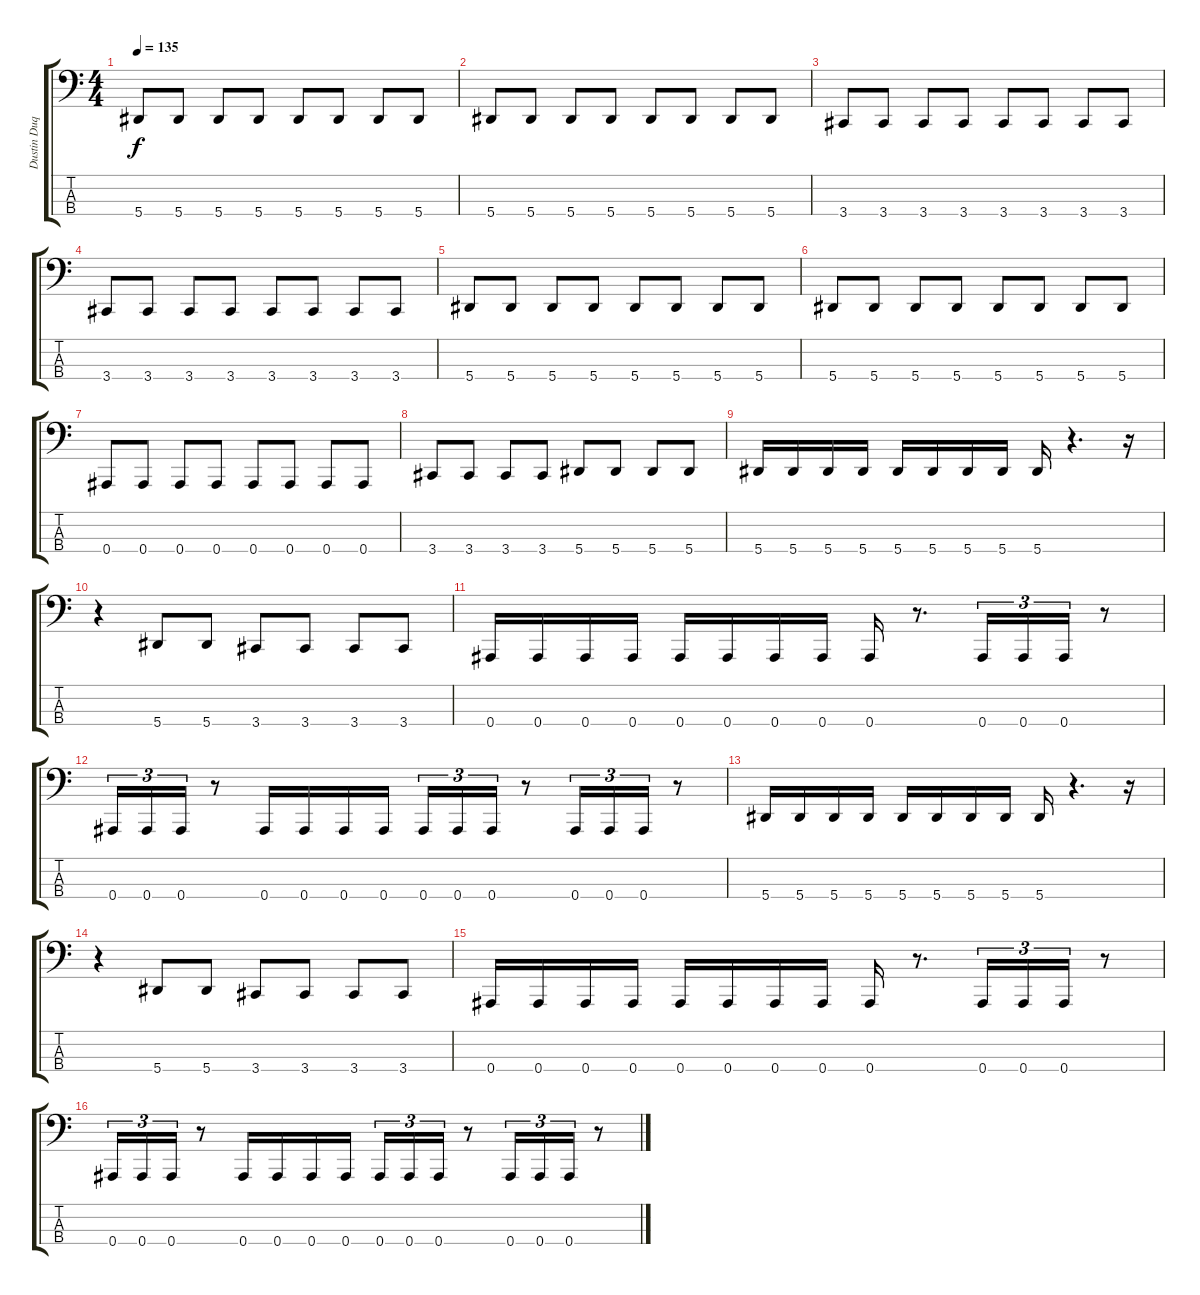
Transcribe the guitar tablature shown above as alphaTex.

\track ("Dustin Duquette" "Dustin Duq") {instrument electricbasspick}
\staff {score tabs}
\tuning (Eb2 Bb1 F1 Bb0) {hide}
\ts (4 4)
\tempo 135
\clef f4
\ks c
5.4.8{dy f} 5.4.8 5.4.8 5.4.8 5.4.8 5.4.8 5.4.8 5.4.8 |
5.4.8 5.4.8 5.4.8 5.4.8 5.4.8 5.4.8 5.4.8 5.4.8 |
3.4.8 3.4.8 3.4.8 3.4.8 3.4.8 3.4.8 3.4.8 3.4.8 |
3.4.8 3.4.8 3.4.8 3.4.8 3.4.8 3.4.8 3.4.8 3.4.8 |
5.4.8 5.4.8 5.4.8 5.4.8 5.4.8 5.4.8 5.4.8 5.4.8 |
5.4.8 5.4.8 5.4.8 5.4.8 5.4.8 5.4.8 5.4.8 5.4.8 |
0.4.8 0.4.8 0.4.8 0.4.8 0.4.8 0.4.8 0.4.8 0.4.8 |
3.4.8 3.4.8 3.4.8 3.4.8 5.4.8 5.4.8 5.4.8 5.4.8 |
5.4.16 5.4.16 5.4.16 5.4.16 5.4.16 5.4.16 5.4.16 5.4.16 5.4.16 r.4{d} r.16 |
r.4 5.4.8 5.4.8 3.4.8 3.4.8 3.4.8 3.4.8 |
0.4.16 0.4.16 0.4.16 0.4.16 0.4.16 0.4.16 0.4.16 0.4.16 0.4.16 r.8{d} 0.4.16{tu (3 2)} 0.4.16{tu (3 2)} 0.4.16{tu (3 2)} r.8 |
0.4.16{tu (3 2)} 0.4.16{tu (3 2)} 0.4.16{tu (3 2)} r.8 0.4.16 0.4.16 0.4.16 0.4.16 0.4.16{tu (3 2)} 0.4.16{tu (3 2)} 0.4.16{tu (3 2)} r.8 0.4.16{tu (3 2)} 0.4.16{tu (3 2)} 0.4.16{tu (3 2)} r.8 |
5.4.16 5.4.16 5.4.16 5.4.16 5.4.16 5.4.16 5.4.16 5.4.16 5.4.16 r.4{d} r.16 |
r.4 5.4.8 5.4.8 3.4.8 3.4.8 3.4.8 3.4.8 |
0.4.16 0.4.16 0.4.16 0.4.16 0.4.16 0.4.16 0.4.16 0.4.16 0.4.16 r.8{d} 0.4.16{tu (3 2)} 0.4.16{tu (3 2)} 0.4.16{tu (3 2)} r.8 |
0.4.16{tu (3 2)} 0.4.16{tu (3 2)} 0.4.16{tu (3 2)} r.8 0.4.16 0.4.16 0.4.16 0.4.16 0.4.16{tu (3 2)} 0.4.16{tu (3 2)} 0.4.16{tu (3 2)} r.8 0.4.16{tu (3 2)} 0.4.16{tu (3 2)} 0.4.16{tu (3 2)} r.8
